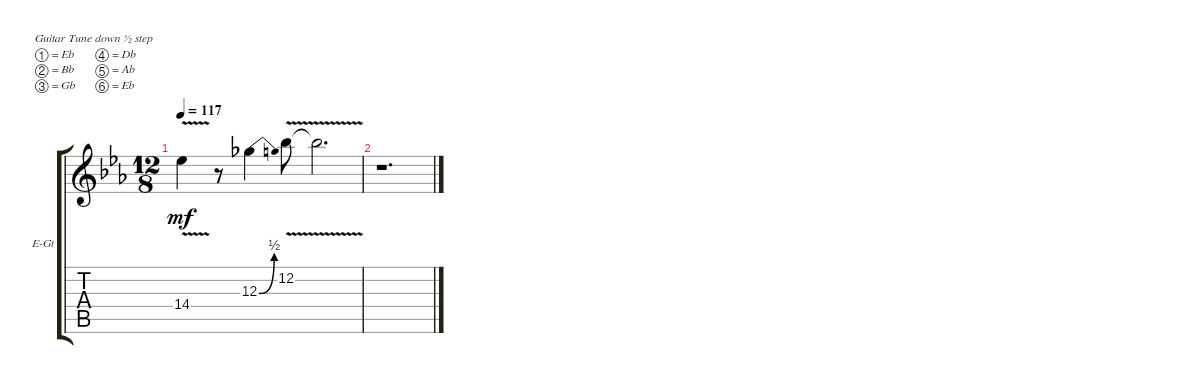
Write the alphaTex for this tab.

\defaultSystemsLayout 4
\bracketExtendMode groupsimilarinstruments
\firstSystemTrackNameOrientation horizontal
\otherSystemsTrackNameOrientation horizontal
\track ("Electric Guitar" "E-Gt") {instrument electricguitarclean}
\staff {score tabs}
\tuning (Eb4 Bb3 Gb3 Db3 Ab2 Eb2)
\ts (12 8)
\tempo 117
\clef g2
\ks eb
14.4{v}.4{dy mf} r.8 12.3{be (bend 0 0 13.799999999999999 2)}.4 12.2{v}.8 12.2{v t}.2{d} |
r.1{d}
